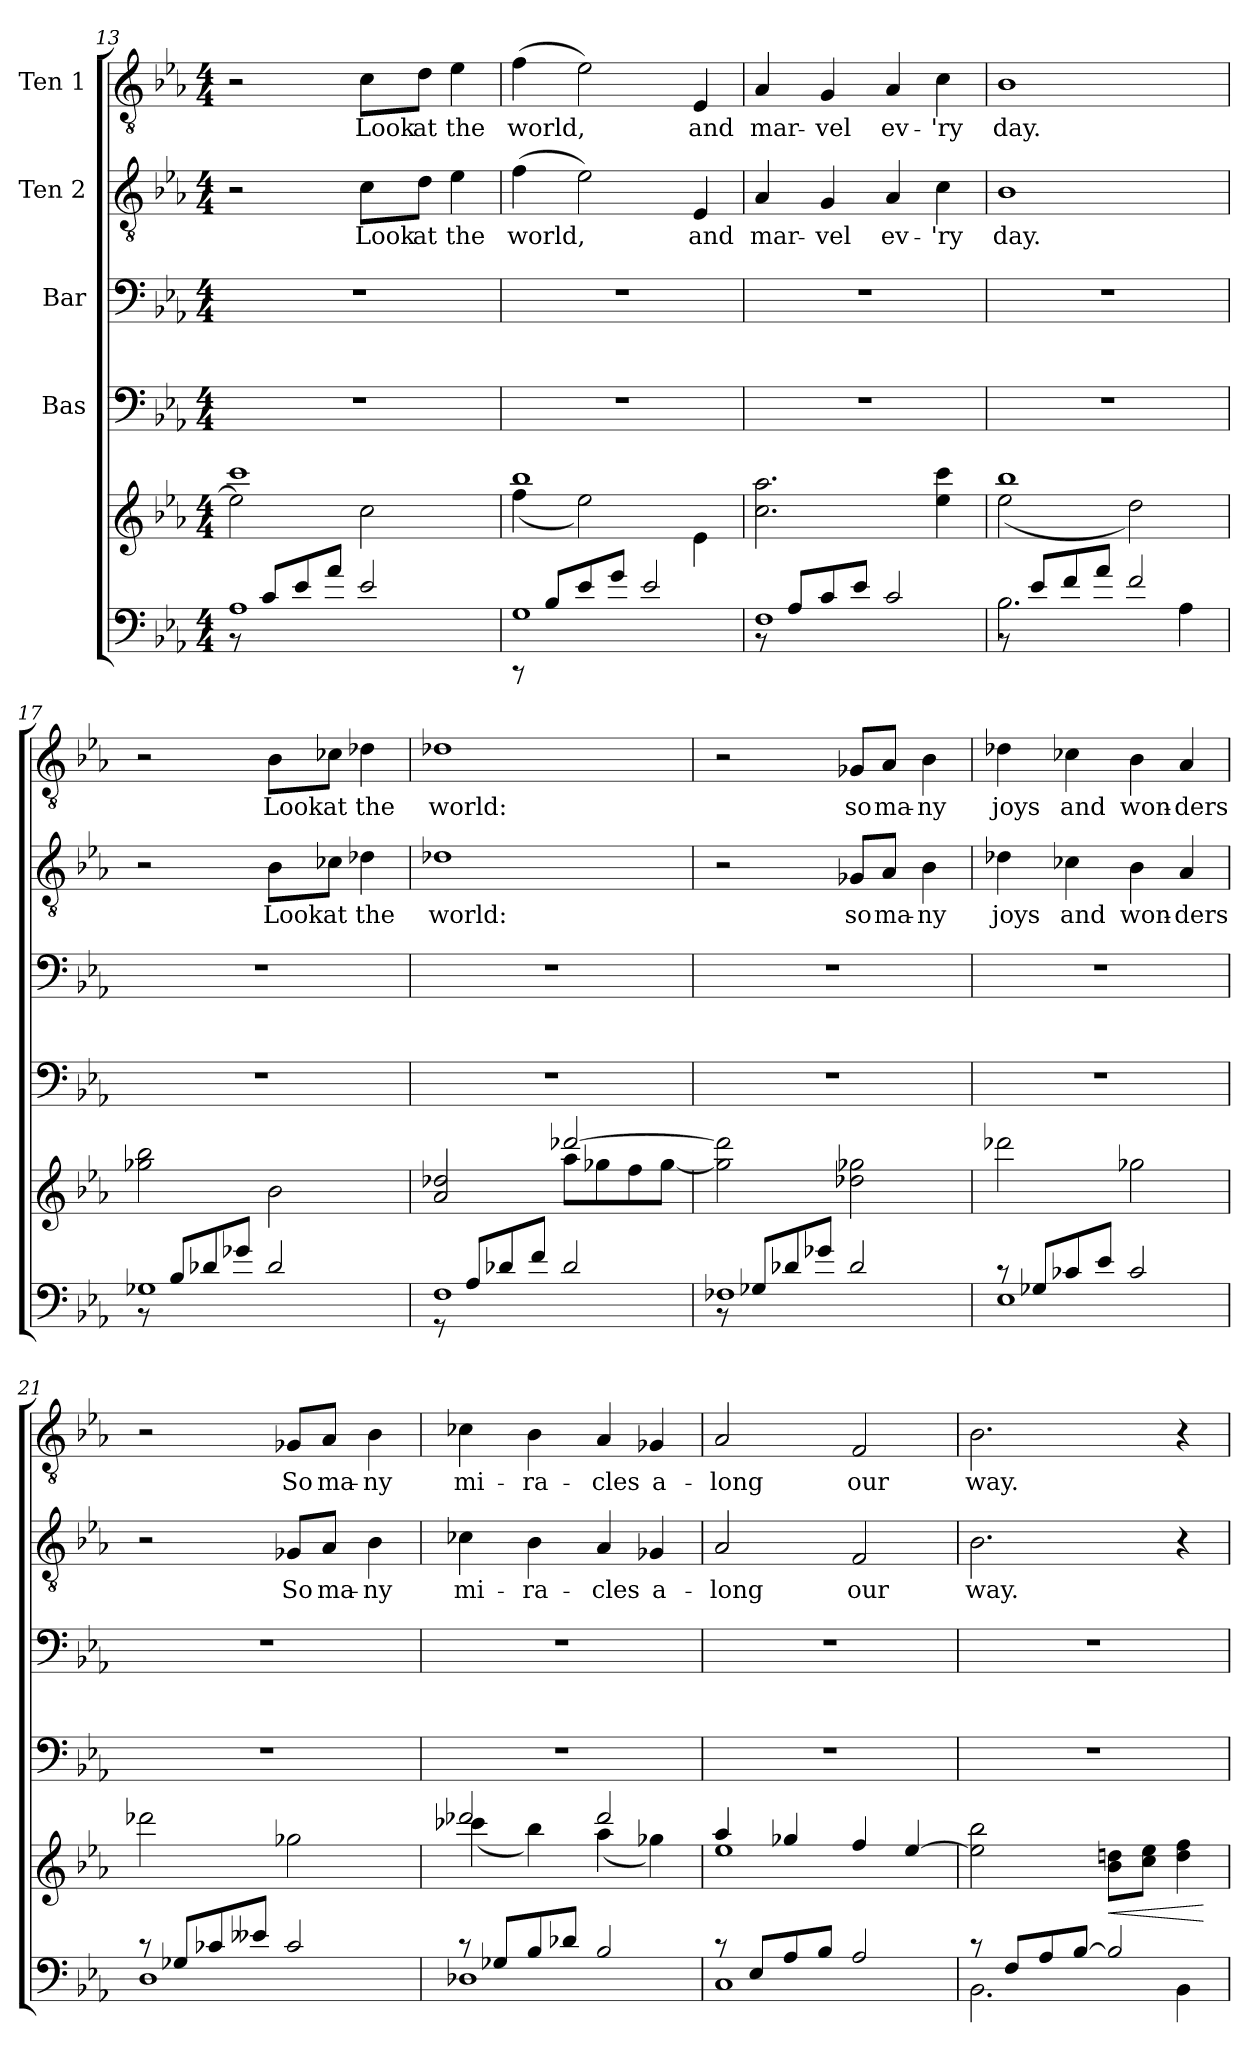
**kern	**kern	**dynam	**kern	**kern	**kern	**text	**kern	**text
*part5	*part5	*part5	*part4	*part3	*part2	*part2	*part1	*part1
*staff6	*staff5	*staff5/6	*staff4	*staff3	*staff2	*staff2	*staff1	*staff1
*	*	*	*I"Bas	*I"Bar	*I"Ten 2	*	*I"Ten 1	*
*clefF4	*clefG2	*	*clefF4	*clefF4	*clefGv2	*	*clefGv2	*
*k[b-e-a-]	*k[b-e-a-]	*	*k[b-e-a-]	*k[b-e-a-]	*k[b-e-a-]	*	*k[b-e-a-]	*
*E-:	*E-:	*	*E-:	*E-:	*E-:	*	*E-:	*
*M4/4	*M4/4	*	*M4/4	*M4/4	*M4/4	*	*M4/4	*
=13	=13	=13	=13	=13	=13	=13	=13	=13
*^	*^	*	*	*	*	*	*	*
8rBB	1A-	1ccc	2ee-\]	.	1r	1r	2r	.	2r	.
8c/L	.	.	.	.	.	.	.	.	.	.
8e-/	.	.	.	.	.	.	.	.	.	.
8a-/J	.	.	.	.	.	.	.	.	.	.
!	!	!	!	!	!	!	!	!LO:LY:b	!	!LO:LY:b
2e-/	.	.	2cc\	.	.	.	8c\L	Look	8c\L	Look
!	!	!	!	!	!	!	!	!LO:LY:b	!	!LO:LY:b
.	.	.	.	.	.	.	8d\J	at	8d\J	at
!	!	!	!	!	!	!	!	!LO:LY:b	!	!LO:LY:b
.	.	.	.	.	.	.	4e-\	the	4e-\	the
=14	=14	=14	=14	=14	=14	=14	=14	=14	=14	=14
!	!	!	!	!	!	!	!	!LO:LY:b	!	!LO:LY:b
8rCC	1G	1bb-	(4ff\	.	1r	1r	(>4f\	world,	(>4f\	world,
8B-/L	.	.	.	.	.	.	.	.	.	.
8e-/	.	.	2ee-\)	.	.	.	2e-\)	.	2e-\)	.
8g/J	.	.	.	.	.	.	.	.	.	.
2e-/	.	.	.	.	.	.	.	.	.	.
!	!	!	!	!	!	!	!	!LO:LY:b	!	!LO:LY:b
.	.	.	4e-\	.	.	.	4E-/	and	4E-/	and
=15	=15	=15	=15	=15	=15	=15	=15	=15	=15	=15
!	!	!	!	!	!	!	!	!LO:LY:b	!	!LO:LY:b
*	*	*v	*v	*	*	*	*	*	*	*
8rBB	1F	2.cc\ 2.aa-\	.	1r	1r	4A-/	mar-	4A-/	mar-
8A-/L	.	.	.	.	.	.	.	.	.
!	!	!	!	!	!	!	!LO:LY:b	!	!LO:LY:b
8c/	.	.	.	.	.	4G/	-vel	4G/	-vel
8e-/J	.	.	.	.	.	.	.	.	.
!	!	!	!	!	!	!	!LO:LY:b	!	!LO:LY:b
2c/	.	.	.	.	.	4A-/	ev-	4A-/	ev-
!	!	!	!	!	!	!	!LO:LY:b	!	!LO:LY:b
.	.	4ee-\ 4ccc\	.	.	.	4c\	-'ry	4c\	-'ry
!!LO:LB:g=z
=16	=16	=16	=16	=16	=16	=16	=16	=16	=16
*	*	*^	*	*	*	*	*	*	*
!	!	!	!	!	!	!	!	!LO:LY:b	!	!LO:LY:b
8rBB	2.B-\	1bb-	(2ee-\	.	1r	1r	1B-	day.	1B-	day.
8e-/L	.	.	.	.	.	.	.	.	.	.
8f/	.	.	.	.	.	.	.	.	.	.
8a-/J	.	.	.	.	.	.	.	.	.	.
2f/	.	.	2dd\)	.	.	.	.	.	.	.
.	4A-\	.	.	.	.	.	.	.	.	.
*	*	*v	*v	*	*	*	*	*	*	*
=17	=17	=17	=17	=17	=17	=17	=17	=17	=17
8rBB	1G-X	2gg-X\ 2bb-\	.	1r	1r	2r	.	2r	.
8B-/L	.	.	.	.	.	.	.	.	.
8d-X/	.	.	.	.	.	.	.	.	.
8g-X/J	.	.	.	.	.	.	.	.	.
!	!	!	!	!	!	!	!LO:LY:b	!	!LO:LY:b
2d-/	.	2b-\	.	.	.	8B-\L	Look	8B-\L	Look
!	!	!	!	!	!	!	!LO:LY:b	!	!LO:LY:b
.	.	.	.	.	.	8c-X\J	at	8c-X\J	at
!	!	!	!	!	!	!	!LO:LY:b	!	!LO:LY:b
.	.	.	.	.	.	4d-X\	the	4d-X\	the
=18	=18	=18	=18	=18	=18	=18	=18	=18	=18
*	*	*^	*	*	*	*	*	*	*
!	!	!	!	!	!	!	!	!LO:LY:b	!	!LO:LY:b
8rGG	1F	2a-/ 2dd-X/	2ryy	.	1r	1r	1d-X	world:	1d-X	world:
8A-/L	.	.	.	.	.	.	.	.	.	.
8d-X/	.	.	.	.	.	.	.	.	.	.
8f/J	.	.	.	.	.	.	.	.	.	.
2d-/	.	[2ddd-X/	8aa-\L	.	.	.	.	.	.	.
.	.	.	8gg-X\	.	.	.	.	.	.	.
.	.	.	8ff\	.	.	.	.	.	.	.
.	.	.	[8gg-\J	.	.	.	.	.	.	.
*	*	*v	*v	*	*	*	*	*	*	*
=19	=19	=19	=19	=19	=19	=19	=19	=19	=19
8rBB	1F-X	2gg-\] 2ddd-\]	.	1r	1r	2r	.	2r	.
8G-X/L	.	.	.	.	.	.	.	.	.
8d-X/	.	.	.	.	.	.	.	.	.
8g-X/J	.	.	.	.	.	.	.	.	.
!	!	!	!	!	!	!	!LO:LY:b	!	!LO:LY:b
2d-/	.	2dd-X\ 2gg-X\	.	.	.	8G-X/L	so	8G-X/L	so
!	!	!	!	!	!	!	!LO:LY:b	!	!LO:LY:b
.	.	.	.	.	.	8A-/J	ma-	8A-/J	ma-
!	!	!	!	!	!	!	!LO:LY:b	!	!LO:LY:b
.	.	.	.	.	.	4B-\	-ny	4B-\	-ny
!!LO:PB:g=z
=20	=20	=20	=20	=20	=20	=20	=20	=20	=20
!	!	!	!	!	!	!	!LO:LY:b	!	!LO:LY:b
8rc	1E-	2ddd-X\	.	1r	1r	4d-X\	joys	4d-X\	joys
8G-X/L	.	.	.	.	.	.	.	.	.
!	!	!	!	!	!	!	!LO:LY:b	!	!LO:LY:b
8c-X/	.	.	.	.	.	4c-X\	and	4c-X\	and
8e-/J	.	.	.	.	.	.	.	.	.
!	!	!	!	!	!	!	!LO:LY:b	!	!LO:LY:b
2c-/	.	2gg-X\	.	.	.	4B-\	won-	4B-\	won-
!	!	!	!	!	!	!	!LO:LY:b	!	!LO:LY:b
.	.	.	.	.	.	4A-/	-ders	4A-/	-ders
=21	=21	=21	=21	=21	=21	=21	=21	=21	=21
8rc	1D	2ddd-X\	.	1r	1r	2r	.	2r	.
8G-X/L	.	.	.	.	.	.	.	.	.
8c-X/	.	.	.	.	.	.	.	.	.
8e--X/J	.	.	.	.	.	.	.	.	.
!	!	!	!	!	!	!	!LO:LY:b	!	!LO:LY:b
2c-/	.	2gg-X\	.	.	.	8G-X/L	So	8G-X/L	So
!	!	!	!	!	!	!	!LO:LY:b	!	!LO:LY:b
.	.	.	.	.	.	8A-/J	ma-	8A-/J	ma-
!	!	!	!	!	!	!	!LO:LY:b	!	!LO:LY:b
.	.	.	.	.	.	4B-\	-ny	4B-\	-ny
=22	=22	=22	=22	=22	=22	=22	=22	=22	=22
*	*	*^	*	*	*	*	*	*	*
!	!	!	!	!	!	!	!	!LO:LY:b	!	!LO:LY:b
8rc	1D-X	2ddd-X/	(4ccc-X\	.	1r	1r	4c-X\	mi-	4c-X\	mi-
8G-X/L	.	.	.	.	.	.	.	.	.	.
!	!	!	!	!	!	!	!	!LO:LY:b	!	!LO:LY:b
8B-/	.	.	4bb-\)	.	.	.	4B-\	-ra-	4B-\	-ra-
8d-X/J	.	.	.	.	.	.	.	.	.	.
!	!	!	!	!	!	!	!	!LO:LY:b	!	!LO:LY:b
2B-/	.	2ddd-/	(4aa-\	.	.	.	4A-/	-cles	4A-/	-cles
!	!	!	!	!	!	!	!	!LO:LY:b	!	!LO:LY:b
.	.	.	4gg-X\)	.	.	.	4G-X/	a-	4G-X/	a-
=23	=23	=23	=23	=23	=23	=23	=23	=23	=23	=23
!	!	!	!	!	!	!	!	!LO:LY:b	!	!LO:LY:b
8rc	1C	4aa-/	1ee-	.	1r	1r	2A-/	-long	2A-/	-long
8E-/L	.	.	.	.	.	.	.	.	.	.
8A-/	.	4gg-X/	.	.	.	.	.	.	.	.
8B-/J	.	.	.	.	.	.	.	.	.	.
!	!	!	!	!	!	!	!	!LO:LY:b	!	!LO:LY:b
2A-/	.	4ff/	.	.	.	.	2F/	our	2F/	our
.	.	[4ee-/	.	.	.	.	.	.	.	.
*	*	*v	*v	*	*	*	*	*	*	*
=24	=24	=24	=24	=24	=24	=24	=24	=24	=24
!	!	!	!	!	!	!	!LO:LY:b	!	!LO:LY:b
8rc	2.BB-\	2ee-\] 2bb-\	.	1r	1r	2.B-\	way.	2.B-\	way.
8F/L	.	.	.	.	.	.	.	.	.
8A-/	.	.	.	.	.	.	.	.	.
[8B-/J	.	.	.	.	.	.	.	.	.
!	!	!	!LO:HP:b	!	!	!	!	!	!
2B-/]	.	8b-\ 8ddn\L	<	.	.	.	.	.	.
.	.	8cc\ 8ee-\J	.	.	.	.	.	.	.
.	4BB-\	4dd\ 4ff\	.	.	.	4r	.	4r	.
*v	*v	*	*	*	*	*	*	*	*
.	.	[	.	.	.	.	.	.
=	=	=	=	=	=	=	=	=
*-	*-	*-	*-	*-	*-	*-	*-	*-
